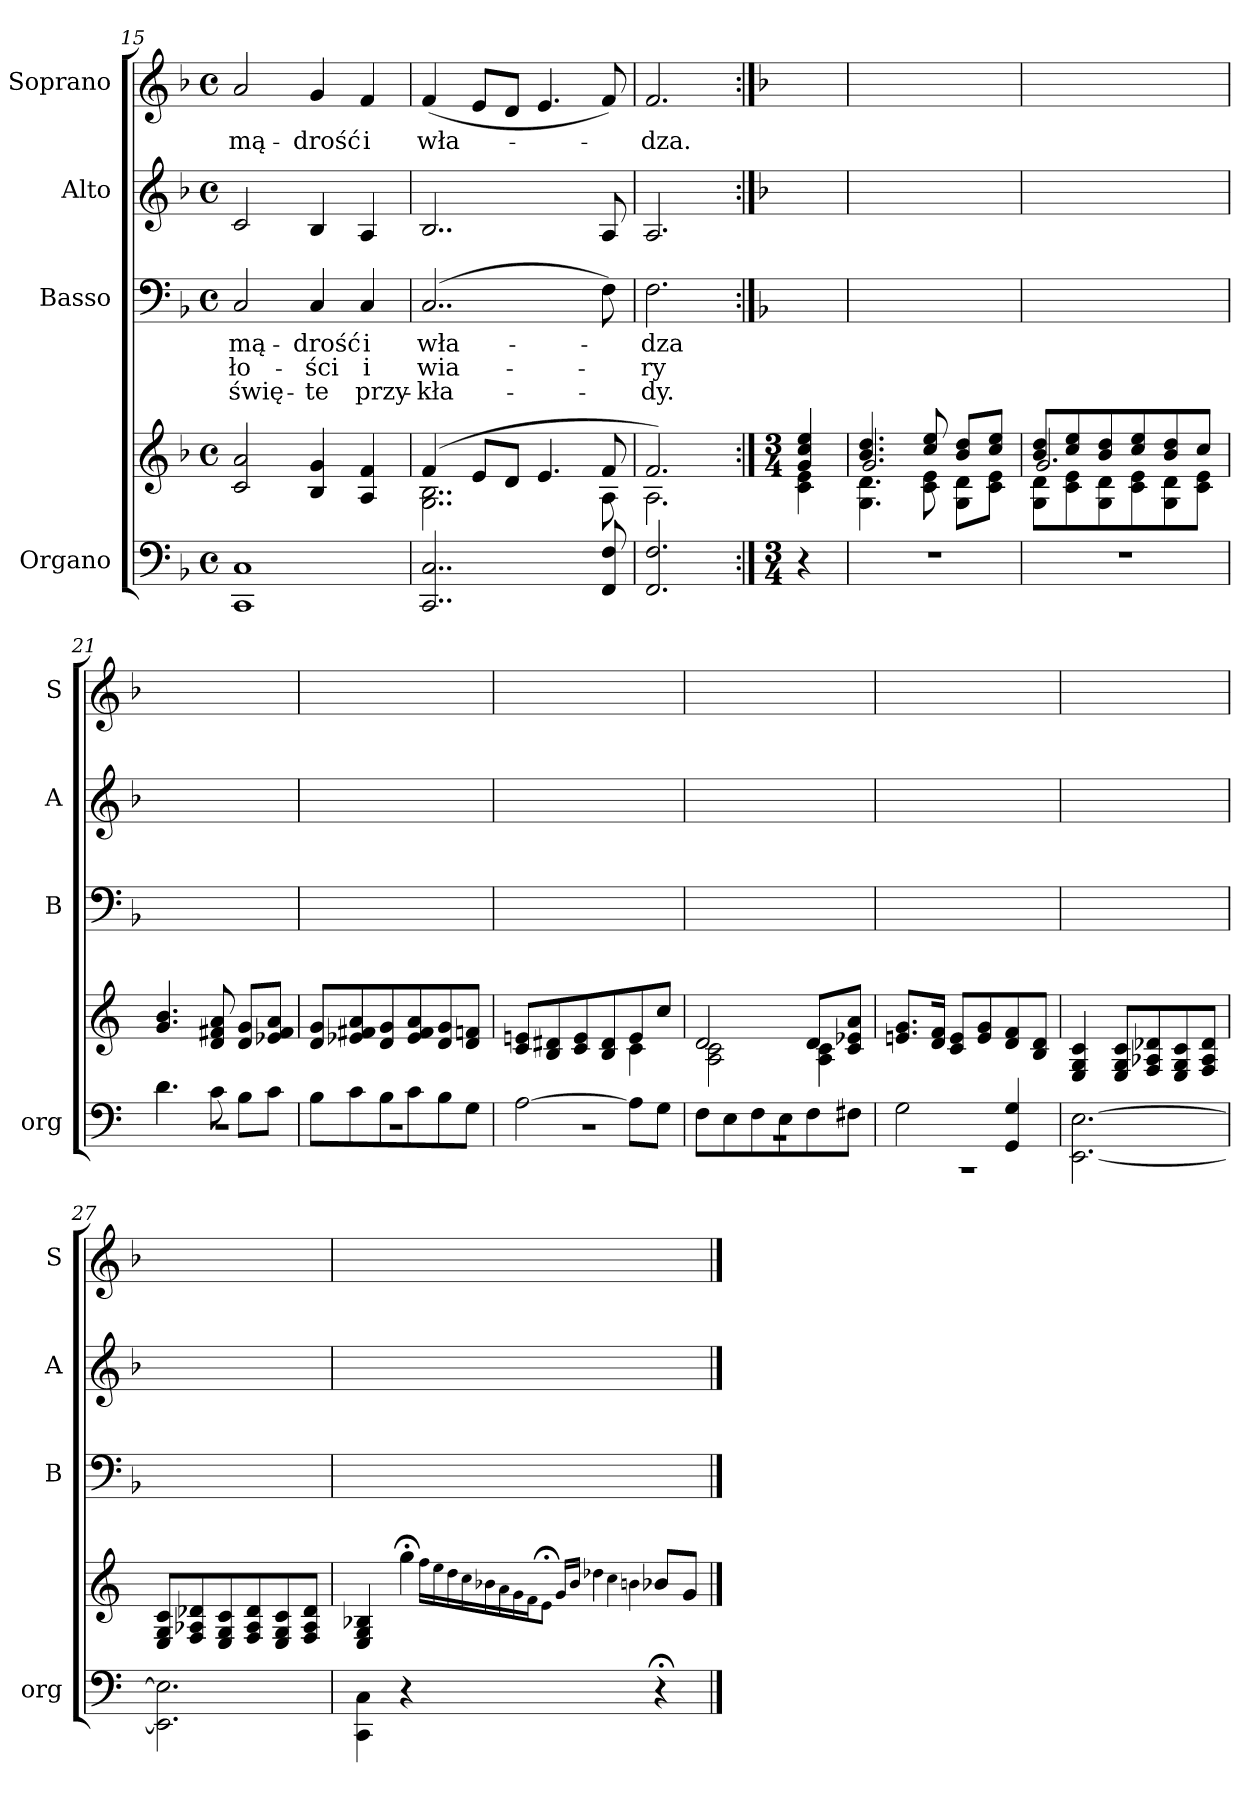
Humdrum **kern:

**kern	**kern	**kern	**text	**text	**text	**kern	**kern	**text
*part4	*part4	*part3	*part3	*part3	*part3	*part2	*part1	*part1
*staff5	*staff4	*staff3	*staff3	*staff3	*staff3	*staff2	*staff1	*staff1
*I"Organo	*	*I"Basso	*	*	*	*I"Alto	*I"Soprano	*
*I'org	*	*I'B	*	*	*	*I'A	*I'S	*
*clefF4	*clefG2	*clefF4	*	*	*	*clefG2	*clefG2	*
*k[b-]	*k[b-]	*k[b-]	*	*	*	*k[b-]	*k[b-]	*
*M4/4	*M4/4	*M4/4	*	*	*	*M4/4	*M4/4	*
*met(c)	*met(c)	*met(c)	*	*	*	*met(c)	*met(c)	*
=15	=15	=15	=15	=15	=15	=15	=15	=15
1CC/ 1C/	2c/ 2a/	2C/	mą-	-ło-	świę-	2c/	2a/	mą-
.	4B-/ 4g/	4C/	-drość	-ści	-te	4B-/	4g/	-drość
.	4A/ 4f/	4C/	i	i	przy-	4A/	4f/	i
=16	=16	=16	=16	=16	=16	=16	=16	=16
*	*^	*	*	*	*	*	*	*
2..CC/ 2..C/	(4f/	2..G\ 2..B-\	(2..C/	wła-	wia-	kła-	2..B-/	(>4f/	wła-
.	8e/L	.	.	.	.	.	.	8e/L	.
.	8d/J	.	.	.	.	.	.	8d/J	.
.	4.e/	.	.	.	.	.	.	4.e/	.
8FF/ 8F/	8f/	8A\	8F\)	.	.	.	8A/	8f/)	.
=17	=17	=17	=17	=17	=17	=17	=17	=17	=17
2.FF/ 2.F/	2.f/)	2.A\	2.F\	-dza	-ry	-dy.	2.A/	2.f/	-dza.
=18:|!	=18:|!	=18:|!	=18:|!	=18:|!	=18:|!	=18:|!	=18:|!	=18:|!	=18:|!
*k[]	*k[]	*	*	*	*	*	*	*	*
*M3/4	*M3/4	*	*	*	*	*	*	*	*
4r	4g/ 4cc/ 4ee/	4c\ 4e\	4ryy	.	.	.	4ryy	4ryy	.
=19	=19	=19	=19	=19	=19	=19	=19	=19	=19
*	*	*^	*	*	*	*	*	*	*
2.r	4.b/ 4.dd/	2.g/	4.G\ 4.d\	2.ryy	.	.	.	2.ryy	2.ryy	.
.	8cc/ 8ee/	.	8c\ 8e\	.	.	.	.	.	.	.
.	8b/ 8dd/L	.	8G\ 8d\L	.	.	.	.	.	.	.
.	8cc/ 8ee/J	.	8c\ 8e\J	.	.	.	.	.	.	.
=20	=20	=20	=20	=20	=20	=20	=20	=20	=20	=20
2.r	8b/ 8dd/L	2.g/	8G\ 8d\L	2.ryy	.	.	.	2.ryy	2.ryy	.
.	8cc/ 8ee/	.	8c\ 8e\	.	.	.	.	.	.	.
.	8b/ 8dd/	.	8G\ 8d\	.	.	.	.	.	.	.
.	8cc/ 8ee/	.	8c\ 8e\	.	.	.	.	.	.	.
.	8b/ 8dd/	.	8G\ 8d\	.	.	.	.	.	.	.
.	8cc/J	.	8c\ 8e\J	.	.	.	.	.	.	.
*	*v	*v	*v	*	*	*	*	*	*	*
=21	=21	=21	=21	=21	=21	=21	=21	=21
*^	*	*	*	*	*	*	*	*
4.d\	2.r	4.g/ 4.b/	2.ryy	.	.	.	2.ryy	2.ryy	.
8c\	.	8d/ 8f#X/ 8a/	.	.	.	.	.	.	.
8B\L	.	8d/ 8g/L	.	.	.	.	.	.	.
8c\J	.	8e-X/ 8f#/ 8a/J	.	.	.	.	.	.	.
=22	=22	=22	=22	=22	=22	=22	=22	=22	=22
8B\L	2.r	8d/ 8g/L	2.ryy	.	.	.	2.ryy	2.ryy	.
8c\	.	8e-X/ 8f#X/ 8a/	.	.	.	.	.	.	.
8B\	.	8d/ 8g/	.	.	.	.	.	.	.
8c\	.	8e-/ 8f#/ 8a/	.	.	.	.	.	.	.
8B\	.	8d/ 8g/	.	.	.	.	.	.	.
8G\J	.	8d/ 8fn/J	.	.	.	.	.	.	.
=23	=23	=23	=23	=23	=23	=23	=23	=23	=23
*	*	*^	*	*	*	*	*	*	*
[2A\	2.r	8c/ 8en/L	4ryy	2.ryy	.	.	.	2.ryy	2.ryy	.
.	.	8B/ 8d#X/	.	.	.	.	.	.	.	.
.	.	8c/ 8e/	4ryy	.	.	.	.	.	.	.
.	.	8B/ 8d#/	.	.	.	.	.	.	.	.
8A\L]	.	8e/	4c\	.	.	.	.	.	.	.
8G\J	.	8cc/J	.	.	.	.	.	.	.	.
=24	=24	=24	=24	=24	=24	=24	=24	=24	=24	=24
8F\L	2.r	2d/	2A\ 2c\	2.ryy	.	.	.	2.ryy	2.ryy	.
8E\	.	.	.	.	.	.	.	.	.	.
8F\	.	.	.	.	.	.	.	.	.	.
8E\	.	.	.	.	.	.	.	.	.	.
8F\	.	8d/L	4A\ 4c\	.	.	.	.	.	.	.
8F#X\J	.	8c/ 8e-X/ 8a/J	.	.	.	.	.	.	.	.
*	*	*v	*v	*	*	*	*	*	*	*
=25	=25	=25	=25	=25	=25	=25	=25	=25	=25
2G\	2.r	8.en/ 8.g/L	2.ryy	.	.	.	2.ryy	2.ryy	.
.	.	16d/ 16f/Jk	.	.	.	.	.	.	.
.	.	8c/ 8e/L	.	.	.	.	.	.	.
.	.	8e/ 8g/	.	.	.	.	.	.	.
4GG/ 4G/	.	8d/ 8f/	.	.	.	.	.	.	.
.	.	8B/ 8d/J	.	.	.	.	.	.	.
*v	*v	*	*	*	*	*	*	*	*
=26	=26	=26	=26	=26	=26	=26	=26	=26
[2.EE\ [2.E\	4E/ 4G/ 4c/	2.ryy	.	.	.	2.ryy	2.ryy	.
.	8E/ 8G/ 8c/L	.	.	.	.	.	.	.
.	8F/ 8A-X/ 8d-X/	.	.	.	.	.	.	.
.	8E/ 8G/ 8c/	.	.	.	.	.	.	.
.	8F/ 8A-/ 8d-/J	.	.	.	.	.	.	.
=27	=27	=27	=27	=27	=27	=27	=27	=27
2.EE]\ 2.E]\	8E/ 8G/ 8c/L	2.ryy	.	.	.	2.ryy	2.ryy	.
.	8F/ 8A-X/ 8d-X/	.	.	.	.	.	.	.
.	8E/ 8G/ 8c/	.	.	.	.	.	.	.
.	8F/ 8A-/ 8d-/	.	.	.	.	.	.	.
.	8E/ 8G/ 8c/	.	.	.	.	.	.	.
.	8F/ 8A-/ 8d-/J	.	.	.	.	.	.	.
=28	=28	=28	=28	=28	=28	=28	=28	=28
4CC\ 4C\	4E/ 4G/ 4B-X/	2.ryy	.	.	.	2.ryy	2.ryy	.
4r	4gg;<\	.	.	.	.	.	.	.
.	16qqff\LL	.	.	.	.	.	.	.
.	16qqee\	.	.	.	.	.	.	.
.	16qqdd\	.	.	.	.	.	.	.
.	16qqcc\	.	.	.	.	.	.	.
.	16qqb-X\	.	.	.	.	.	.	.
.	16qqa\	.	.	.	.	.	.	.
.	16qqg\	.	.	.	.	.	.	.
.	16qqf\J	.	.	.	.	.	.	.
.	8qqe;<\J	.	.	.	.	.	.	.
.	16qqg/LL	.	.	.	.	.	.	.
.	16qqb-/JJ	.	.	.	.	.	.	.
.	4qqdd-X\	.	.	.	.	.	.	.
.	4qqcc\	.	.	.	.	.	.	.
.	4qqbn\	.	.	.	.	.	.	.
4r;<	8b-X/L	.	.	.	.	.	.	.
.	8g/J	.	.	.	.	.	.	.
==	==	==	==	==	==	==	==	==
*-	*-	*-	*-	*-	*-	*-	*-	*-
